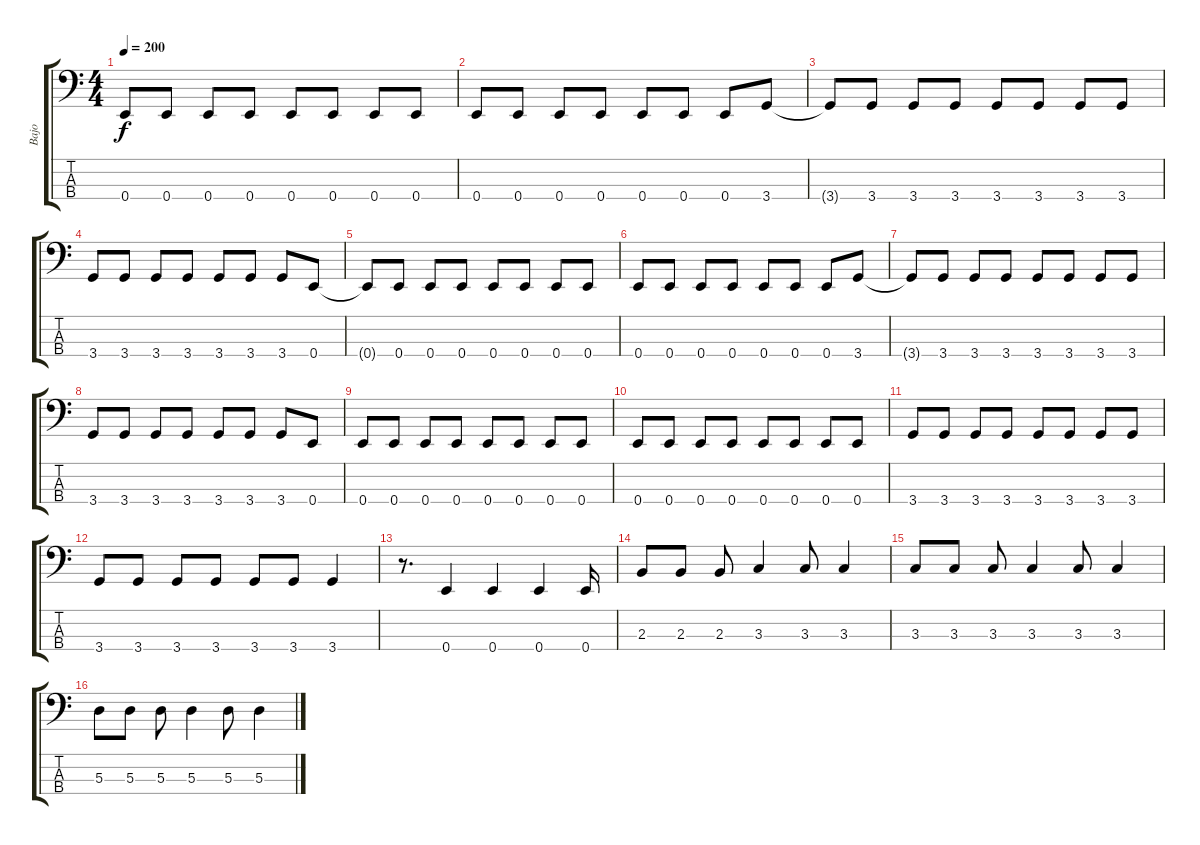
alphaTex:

\track ("Bajo" "Bajo") {instrument electricbasspick}
\staff {score tabs}
\tuning (G2 D2 A1 E1) {hide}
\ts (4 4)
\tempo 200
\clef f4
\ks c
0.4{t}.8{dy f} 0.4.8 0.4.8 0.4.8 0.4.8 0.4.8 0.4.8 0.4.8 |
0.4.8 0.4.8 0.4.8 0.4.8 0.4.8 0.4.8 0.4.8 3.4.8 |
3.4{t}.8 3.4.8 3.4.8 3.4.8 3.4.8 3.4.8 3.4.8 3.4.8 |
3.4.8 3.4.8 3.4.8 3.4.8 3.4.8 3.4.8 3.4.8 0.4.8 |
0.4{t}.8 0.4.8 0.4.8 0.4.8 0.4.8 0.4.8 0.4.8 0.4.8 |
0.4.8 0.4.8 0.4.8 0.4.8 0.4.8 0.4.8 0.4.8 3.4.8 |
3.4{t}.8 3.4.8 3.4.8 3.4.8 3.4.8 3.4.8 3.4.8 3.4.8 |
3.4.8 3.4.8 3.4.8 3.4.8 3.4.8 3.4.8 3.4.8 0.4.8 |
0.4.8 0.4.8 0.4.8 0.4.8 0.4.8 0.4.8 0.4.8 0.4.8 |
0.4.8 0.4.8 0.4.8 0.4.8 0.4.8 0.4.8 0.4.8 0.4.8 |
3.4.8 3.4.8 3.4.8 3.4.8 3.4.8 3.4.8 3.4.8 3.4.8 |
3.4.8 3.4.8 3.4.8 3.4.8 3.4.8 3.4.8 3.4.4 |
r.8{d} 0.4.4 0.4.4 0.4.4 0.4.16 |
2.3.8 2.3.8 2.3.8 3.3.4 3.3.8 3.3.4 |
3.3.8 3.3.8 3.3.8 3.3.4 3.3.8 3.3.4 |
5.3.8 5.3.8 5.3.8 5.3.4 5.3.8 5.3.4
